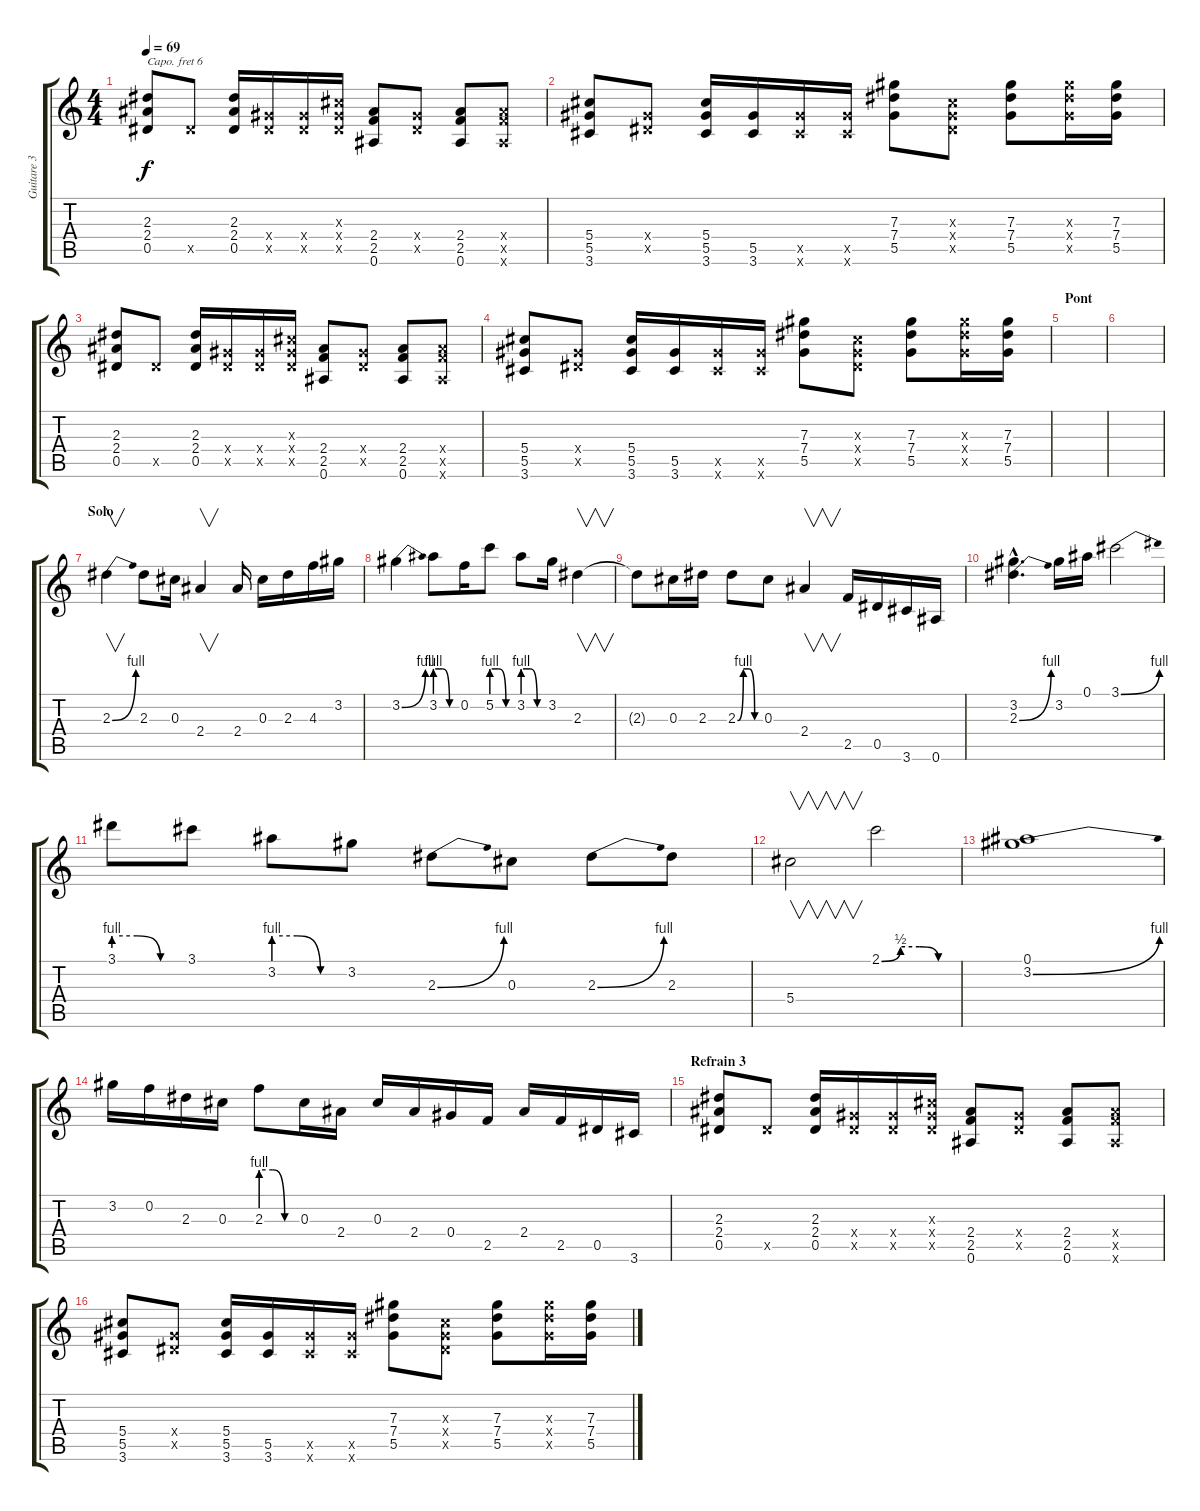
\track ("Guitare 3" "Guitare 3") {instrument overdrivenguitar}
\staff {score tabs}
\capo 6
\tuning (E4 B3 G3 D3 A2 E2) {hide}
\ts (4 4)
\tempo 69
\clef g2
\ks c
(2.3 2.4 0.5).8{dy f} 0.5{x}.8 (2.3 2.4 0.5).16 (0.4{x} 0.5{x}).16 (0.4{x} 0.5{x}).16 (0.3{x} 0.4{x} 0.5{x}).16 (2.4 2.5 0.6).8 (0.4{x} 0.5{x}).8 (2.4 2.5 0.6).8 (2.4{x} 2.5{x} 0.6{x}).8 |
(5.4 5.5 3.6).8 (0.4{x} 0.5{x}).8 (5.4 5.5 3.6).16 (5.5 3.6).16 (5.5{x} 3.6{x}).16 (5.5{x} 3.6{x}).16 (7.3 7.4 5.5).8 (0.3{x} 0.4{x} 0.5{x}).8 (7.3 7.4 5.5).8 (7.3{x} 7.4{x} 5.5{x}).16 (7.3 7.4 5.5).16 |
(2.3 2.4 0.5).8 0.5{x}.8 (2.3 2.4 0.5).16 (0.4{x} 0.5{x}).16 (0.4{x} 0.5{x}).16 (0.3{x} 0.4{x} 0.5{x}).16 (2.4 2.5 0.6).8 (0.4{x} 0.5{x}).8 (2.4 2.5 0.6).8 (2.4{x} 2.5{x} 0.6{x}).8 |
(5.4 5.5 3.6).8 (0.4{x} 0.5{x}).8 (5.4 5.5 3.6).16 (5.5 3.6).16 (5.5{x} 3.6{x}).16 (5.5{x} 3.6{x}).16 (7.3 7.4 5.5).8 (0.3{x} 0.4{x} 0.5{x}).8 (7.3 7.4 5.5).8 (7.3{x} 7.4{x} 5.5{x}).16 (7.3 7.4 5.5).16 |
\section ("" "Pont")
|
|
\section ("" "Solo")
2.3{be (bend 0 0 60 4)}.4{v} 2.3.8 0.3.16 2.4.4{v} 2.4.16 0.3.16 2.3.16 4.3.16 3.2.16 |
3.2{be (bend 0 0 60 4)}.4 3.2{be (custom 0 4 20 4 40 0 60 0)}.8 0.2.16 5.2{be (custom 0 4 20 4 40 0 60 0)}.8 3.2{be (custom 0 4 20 4 40 0 60 0)}.8 3.2.16 2.3.4{v} |
2.3{t}.8 0.3.16 2.3.16 2.3{be (custom 0 0 15 4 30 4 45 0 60 0)}.8 0.3.8 2.4.4{v} 2.5.16 0.5.16 3.6.16 0.6.16 |
(3.2{hac} 2.3{be (bend 0 0 60 4) hac}).4{d} 3.2.16 0.1.16 3.1{be (bend 0 0 60 4)}.2 |
3.1{be (custom 0 4 20 4 40 0 60 0)}.8 3.1.8 3.2{be (custom 0 4 20 4 40 0 60 0)}.8 3.2.8 2.3{be (bend 0 0 60 4)}.8 0.3.8 2.3{be (bend 0 0 60 4)}.8 2.3.8 |
5.4.2{v} 2.1{be (custom 0 0 15 2 30 2 45 0 60 0)}.2 |
(0.1 3.2{be (bend 0 0 60 4)}).1 |
3.2.16 0.2.16 2.3.16 0.3.16 2.3{be (custom 0 4 20 4 40 0 60 0)}.8 0.3.16 2.4.16 0.3.16 2.4.16 0.4.16 2.5.16 2.4.16 2.5.16 0.5.16 3.6.16 |
\section ("" "Refrain 3")
(2.3 2.4 0.5).8 0.5{x}.8 (2.3 2.4 0.5).16 (0.4{x} 0.5{x}).16 (0.4{x} 0.5{x}).16 (0.3{x} 0.4{x} 0.5{x}).16 (2.4 2.5 0.6).8 (0.4{x} 0.5{x}).8 (2.4 2.5 0.6).8 (2.4{x} 2.5{x} 0.6{x}).8 |
(5.4 5.5 3.6).8 (0.4{x} 0.5{x}).8 (5.4 5.5 3.6).16 (5.5 3.6).16 (5.5{x} 3.6{x}).16 (5.5{x} 3.6{x}).16 (7.3 7.4 5.5).8 (0.3{x} 0.4{x} 0.5{x}).8 (7.3 7.4 5.5).8 (7.3{x} 7.4{x} 5.5{x}).16 (7.3 7.4 5.5).16
